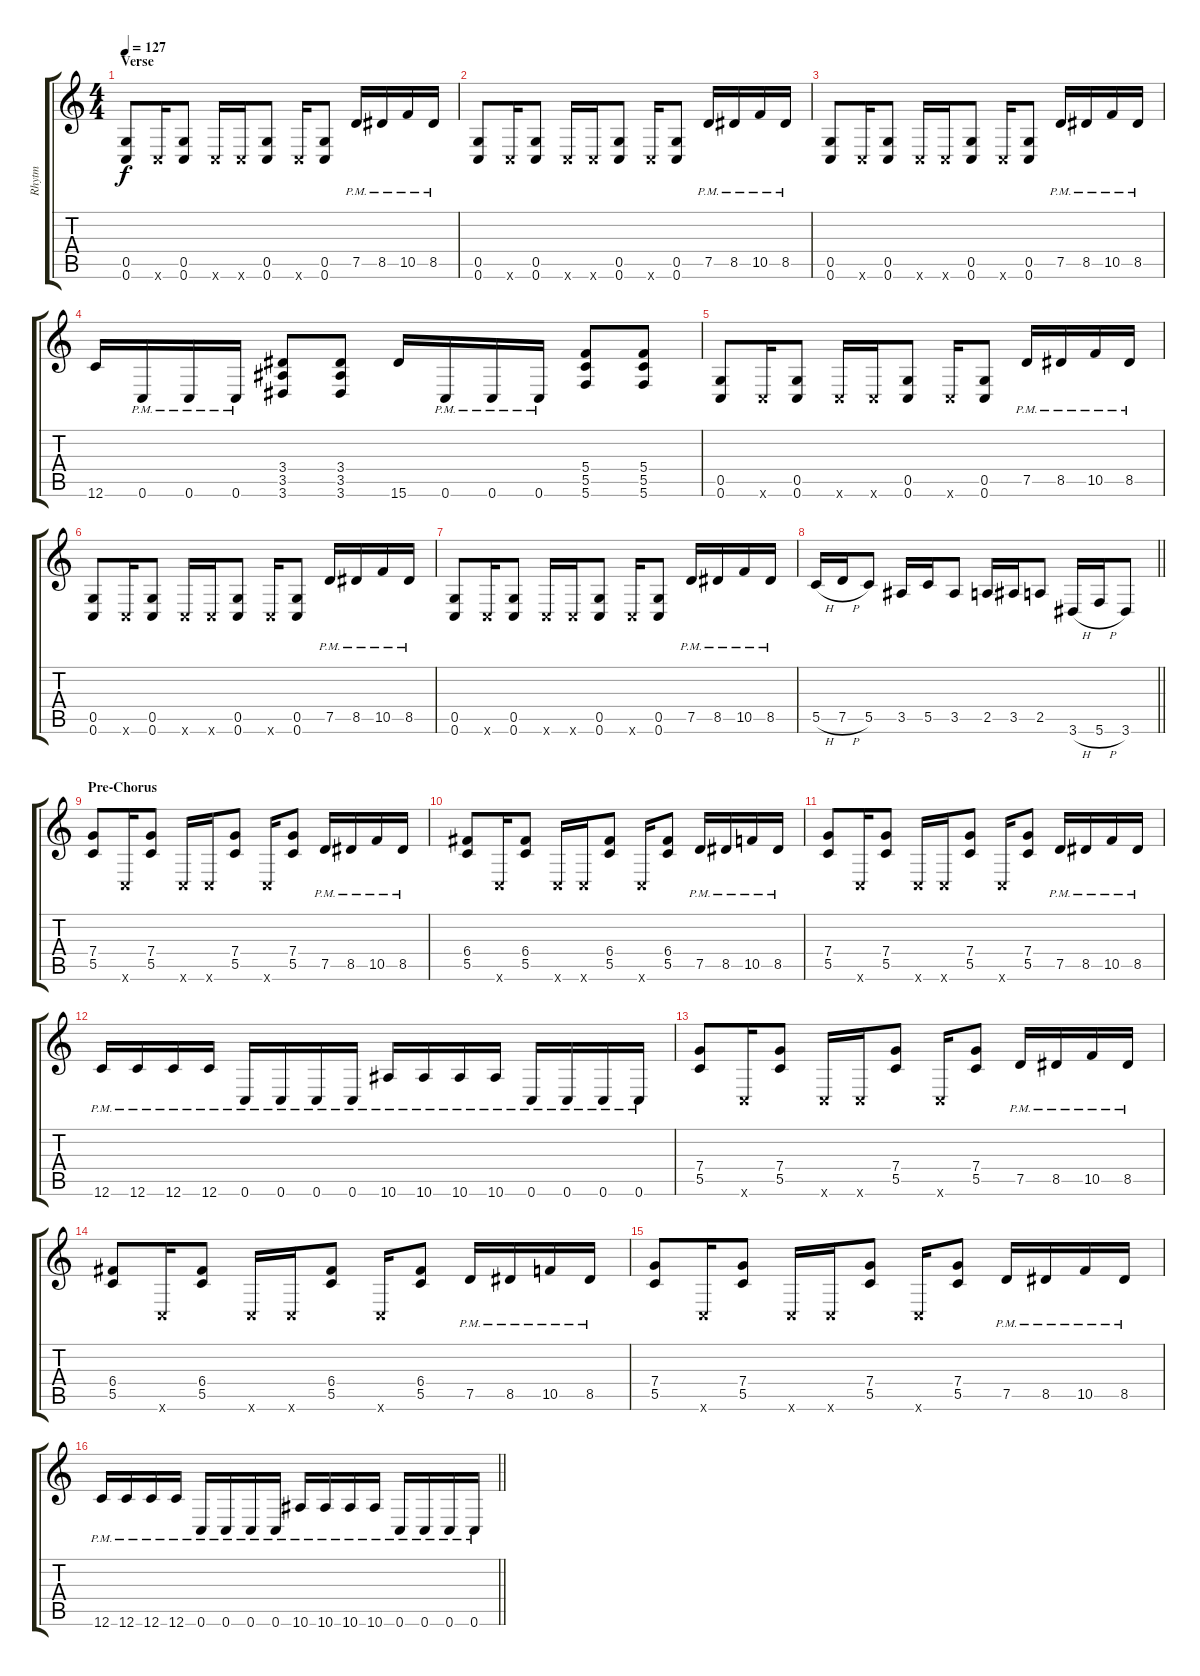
\track ("Rhytm" "Rhytm") {instrument distortionguitar}
\staff {score tabs}
\tuning (D4 A3 F3 C3 G2 C2) {hide}
\ts (4 4)
\section ("" "Verse")
\tempo 127
\clef g2
\ks c
(0.5 0.6).8{dy f} 0.6{x}.16 (0.5 0.6).8 0.6{x}.16 0.6{x}.16 (0.5 0.6).8 0.6{x}.16 (0.5 0.6).8 7.5{pm}.16 8.5{pm}.16 10.5{pm}.16 8.5{pm}.16 |
(0.5 0.6).8 0.6{x}.16 (0.5 0.6).8 0.6{x}.16 0.6{x}.16 (0.5 0.6).8 0.6{x}.16 (0.5 0.6).8 7.5{pm}.16 8.5{pm}.16 10.5{pm}.16 8.5{pm}.16 |
(0.5 0.6).8 0.6{x}.16 (0.5 0.6).8 0.6{x}.16 0.6{x}.16 (0.5 0.6).8 0.6{x}.16 (0.5 0.6).8 7.5{pm}.16 8.5{pm}.16 10.5{pm}.16 8.5{pm}.16 |
12.6.16 0.6{pm}.16 0.6{pm}.16 0.6{pm}.16 (3.4 3.5 3.6).8 (3.4 3.5 3.6).8 15.6.16 0.6{pm}.16 0.6{pm}.16 0.6{pm}.16 (5.4 5.5 5.6).8 (5.4 5.5 5.6).8 |
(0.5 0.6).8 0.6{x}.16 (0.5 0.6).8 0.6{x}.16 0.6{x}.16 (0.5 0.6).8 0.6{x}.16 (0.5 0.6).8 7.5{pm}.16 8.5{pm}.16 10.5{pm}.16 8.5{pm}.16 |
(0.5 0.6).8 0.6{x}.16 (0.5 0.6).8 0.6{x}.16 0.6{x}.16 (0.5 0.6).8 0.6{x}.16 (0.5 0.6).8 7.5{pm}.16 8.5{pm}.16 10.5{pm}.16 8.5{pm}.16 |
(0.5 0.6).8 0.6{x}.16 (0.5 0.6).8 0.6{x}.16 0.6{x}.16 (0.5 0.6).8 0.6{x}.16 (0.5 0.6).8 7.5{pm}.16 8.5{pm}.16 10.5{pm}.16 8.5{pm}.16 |
\barLineRight lightlight
5.5{h}.16 7.5{h}.16 5.5.8 3.5.16 5.5.16 3.5.8 2.5.16 3.5.16 2.5.8 3.6{h}.16 5.6{h}.16 3.6.8 |
\section ("" "Pre-Chorus")
(7.4 5.5).8 0.6{x}.16 (7.4 5.5).8 0.6{x}.16 0.6{x}.16 (7.4 5.5).8 0.6{x}.16 (7.4 5.5).8 7.5{pm}.16 8.5{pm}.16 10.5{pm}.16 8.5{pm}.16 |
(6.4 5.5).8 0.6{x}.16 (6.4 5.5).8 0.6{x}.16 0.6{x}.16 (6.4 5.5).8 0.6{x}.16 (6.4 5.5).8 7.5{pm}.16 8.5{pm}.16 10.5{pm}.16 8.5{pm}.16 |
(7.4 5.5).8 0.6{x}.16 (7.4 5.5).8 0.6{x}.16 0.6{x}.16 (7.4 5.5).8 0.6{x}.16 (7.4 5.5).8 7.5{pm}.16 8.5{pm}.16 10.5{pm}.16 8.5{pm}.16 |
12.6{pm}.16 12.6{pm}.16 12.6{pm}.16 12.6{pm}.16 0.6{pm}.16 0.6{pm}.16 0.6{pm}.16 0.6{pm}.16 10.6{pm}.16 10.6{pm}.16 10.6{pm}.16 10.6{pm}.16 0.6{pm}.16 0.6{pm}.16 0.6{pm}.16 0.6{pm}.16 |
(7.4 5.5).8 0.6{x}.16 (7.4 5.5).8 0.6{x}.16 0.6{x}.16 (7.4 5.5).8 0.6{x}.16 (7.4 5.5).8 7.5{pm}.16 8.5{pm}.16 10.5{pm}.16 8.5{pm}.16 |
(6.4 5.5).8 0.6{x}.16 (6.4 5.5).8 0.6{x}.16 0.6{x}.16 (6.4 5.5).8 0.6{x}.16 (6.4 5.5).8 7.5{pm}.16 8.5{pm}.16 10.5{pm}.16 8.5{pm}.16 |
(7.4 5.5).8 0.6{x}.16 (7.4 5.5).8 0.6{x}.16 0.6{x}.16 (7.4 5.5).8 0.6{x}.16 (7.4 5.5).8 7.5{pm}.16 8.5{pm}.16 10.5{pm}.16 8.5{pm}.16 |
\barLineRight lightlight
12.6{pm}.16 12.6{pm}.16 12.6{pm}.16 12.6{pm}.16 0.6{pm}.16 0.6{pm}.16 0.6{pm}.16 0.6{pm}.16 10.6{pm}.16 10.6{pm}.16 10.6{pm}.16 10.6{pm}.16 0.6{pm}.16 0.6{pm}.16 0.6{pm}.16 0.6{pm}.16
